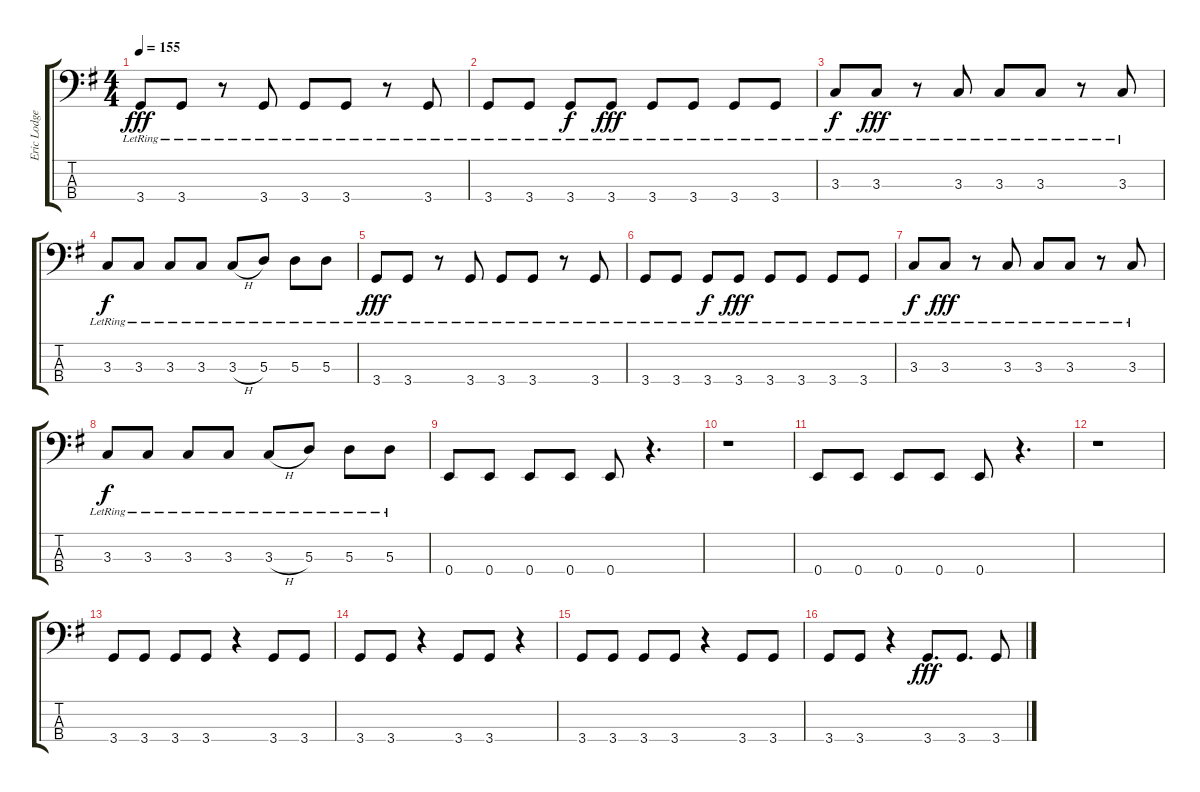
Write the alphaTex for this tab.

\track ("Eric Lodge (Bass)" "Eric Lodge") {instrument electricbasspick}
\staff {score tabs}
\tuning (G2 D2 A1 E1) {hide}
\ts (4 4)
\tempo 155
\clef f4
\ks g
3.4{lr}.8{dy fff} 3.4{lr}.8 r.8 3.4{lr}.8 3.4{lr}.8 3.4{lr}.8 r.8 3.4{lr}.8 |
3.4{lr}.8 3.4{lr}.8 3.4{lr}.8{dy f} 3.4{lr}.8{dy fff} 3.4{lr}.8 3.4{lr}.8 3.4{lr}.8 3.4{lr}.8 |
3.3{lr}.8{dy f} 3.3{lr}.8{dy fff} r.8 3.3{lr}.8 3.3{lr}.8 3.3{lr}.8 r.8 3.3{lr}.8 |
3.3{lr}.8{dy f} 3.3{lr}.8 3.3{lr}.8 3.3{lr}.8 3.3{h lr}.8 5.3{lr}.8 5.3{lr}.8 5.3{lr}.8 |
3.4{lr}.8{dy fff} 3.4{lr}.8 r.8 3.4{lr}.8 3.4{lr}.8 3.4{lr}.8 r.8 3.4{lr}.8 |
3.4{lr}.8 3.4{lr}.8 3.4{lr}.8{dy f} 3.4{lr}.8{dy fff} 3.4{lr}.8 3.4{lr}.8 3.4{lr}.8 3.4{lr}.8 |
3.3{lr}.8{dy f} 3.3{lr}.8{dy fff} r.8 3.3{lr}.8 3.3{lr}.8 3.3{lr}.8 r.8 3.3{lr}.8 |
3.3{lr}.8{dy f} 3.3{lr}.8 3.3{lr}.8 3.3{lr}.8 3.3{h lr}.8 5.3{lr}.8 5.3{lr}.8 5.3{lr}.8 |
0.4.8 0.4.8 0.4.8 0.4.8 0.4.8 r.4{d} |
r.1 |
0.4.8 0.4.8 0.4.8 0.4.8 0.4.8 r.4{d} |
r.1 |
3.4.8 3.4.8 3.4.8 3.4.8 r.4 3.4.8 3.4.8 |
3.4.8 3.4.8 r.4 3.4.8 3.4.8 r.4 |
3.4.8 3.4.8 3.4.8 3.4.8 r.4 3.4.8 3.4.8 |
3.4.8 3.4.8 r.4 3.4.8{d dy fff} 3.4.8{d} 3.4.8
